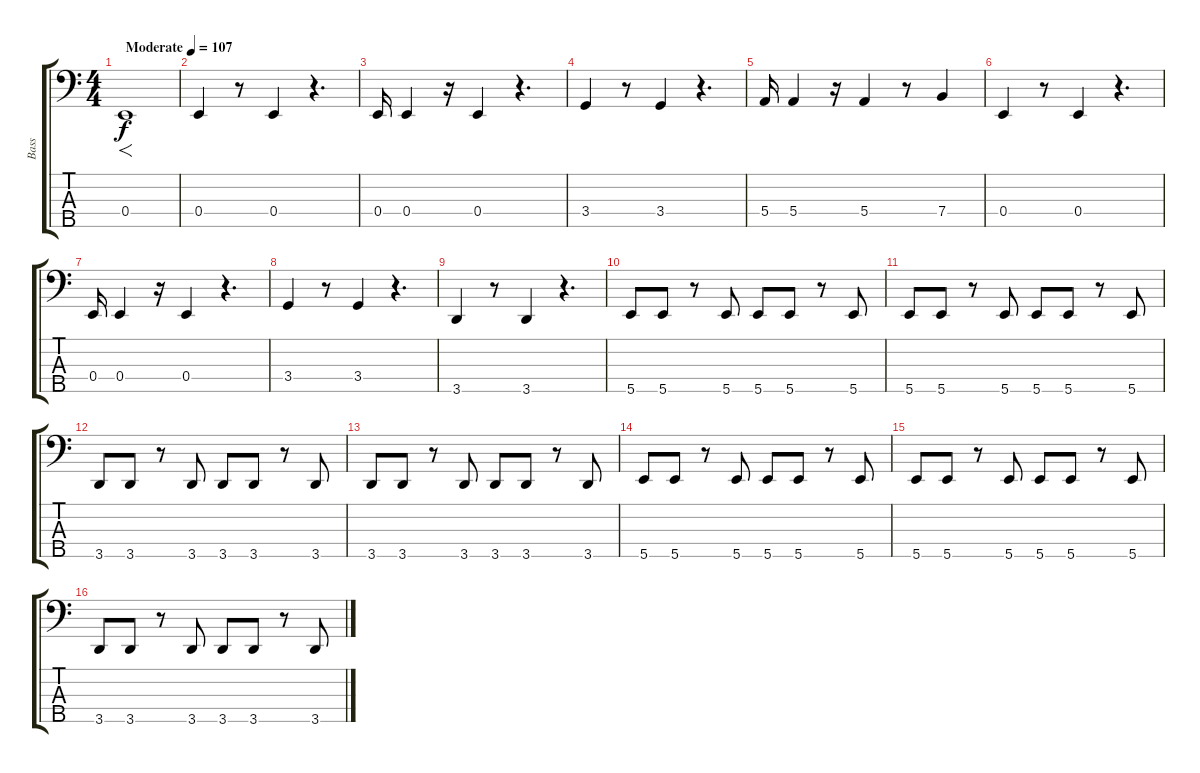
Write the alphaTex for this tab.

\track ("Bass" "Bass") {instrument electricbassfinger}
\staff {score tabs}
\tuning (G2 D2 A1 E1 B0) {hide}
\ts (4 4)
\tempo (107 "Moderate")
\clef f4
\ks c
0.4.1{f dy f instrument electricbassfinger} |
0.4.4 r.8 0.4.4 r.4{d} |
0.4.16 0.4.4 r.16 0.4.4 r.4{d} |
3.4.4 r.8 3.4.4 r.4{d} |
5.4.16 5.4.4 r.16 5.4.4 r.8 7.4.4 |
0.4.4 r.8 0.4.4 r.4{d} |
0.4.16 0.4.4 r.16 0.4.4 r.4{d} |
3.4.4 r.8 3.4.4 r.4{d} |
3.5.4 r.8 3.5.4 r.4{d} |
5.5.8 5.5.8 r.8 5.5.8 5.5.8 5.5.8 r.8 5.5.8 |
5.5.8 5.5.8 r.8 5.5.8 5.5.8 5.5.8 r.8 5.5.8 |
3.5.8 3.5.8 r.8 3.5.8 3.5.8 3.5.8 r.8 3.5.8 |
3.5.8 3.5.8 r.8 3.5.8 3.5.8 3.5.8 r.8 3.5.8 |
5.5.8 5.5.8 r.8 5.5.8 5.5.8 5.5.8 r.8 5.5.8 |
5.5.8 5.5.8 r.8 5.5.8 5.5.8 5.5.8 r.8 5.5.8 |
3.5.8 3.5.8 r.8 3.5.8 3.5.8 3.5.8 r.8 3.5.8
